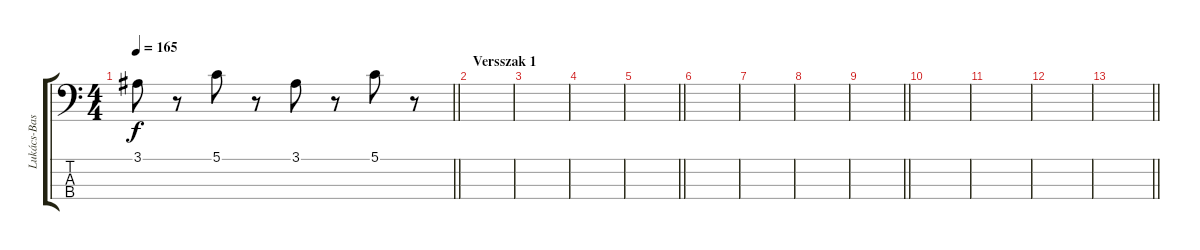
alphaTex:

\track ("Lukács-Bass" "Lukács-Bas") {instrument distortionguitar}
\staff {score tabs}
\tuning (G2 D2 A1 D1) {hide}
\ts (4 4)
\tempo 165
\clef f4
\barLineRight lightlight
\ks c
3.1.8{dy f} r.8 5.1.8 r.8 3.1.8 r.8 5.1.8 r.8 |
\section ("" "Versszak 1")
|
|
|
\barLineRight lightlight
|
|
|
|
\barLineRight lightlight
|
|
|
|
\barLineRight lightlight
